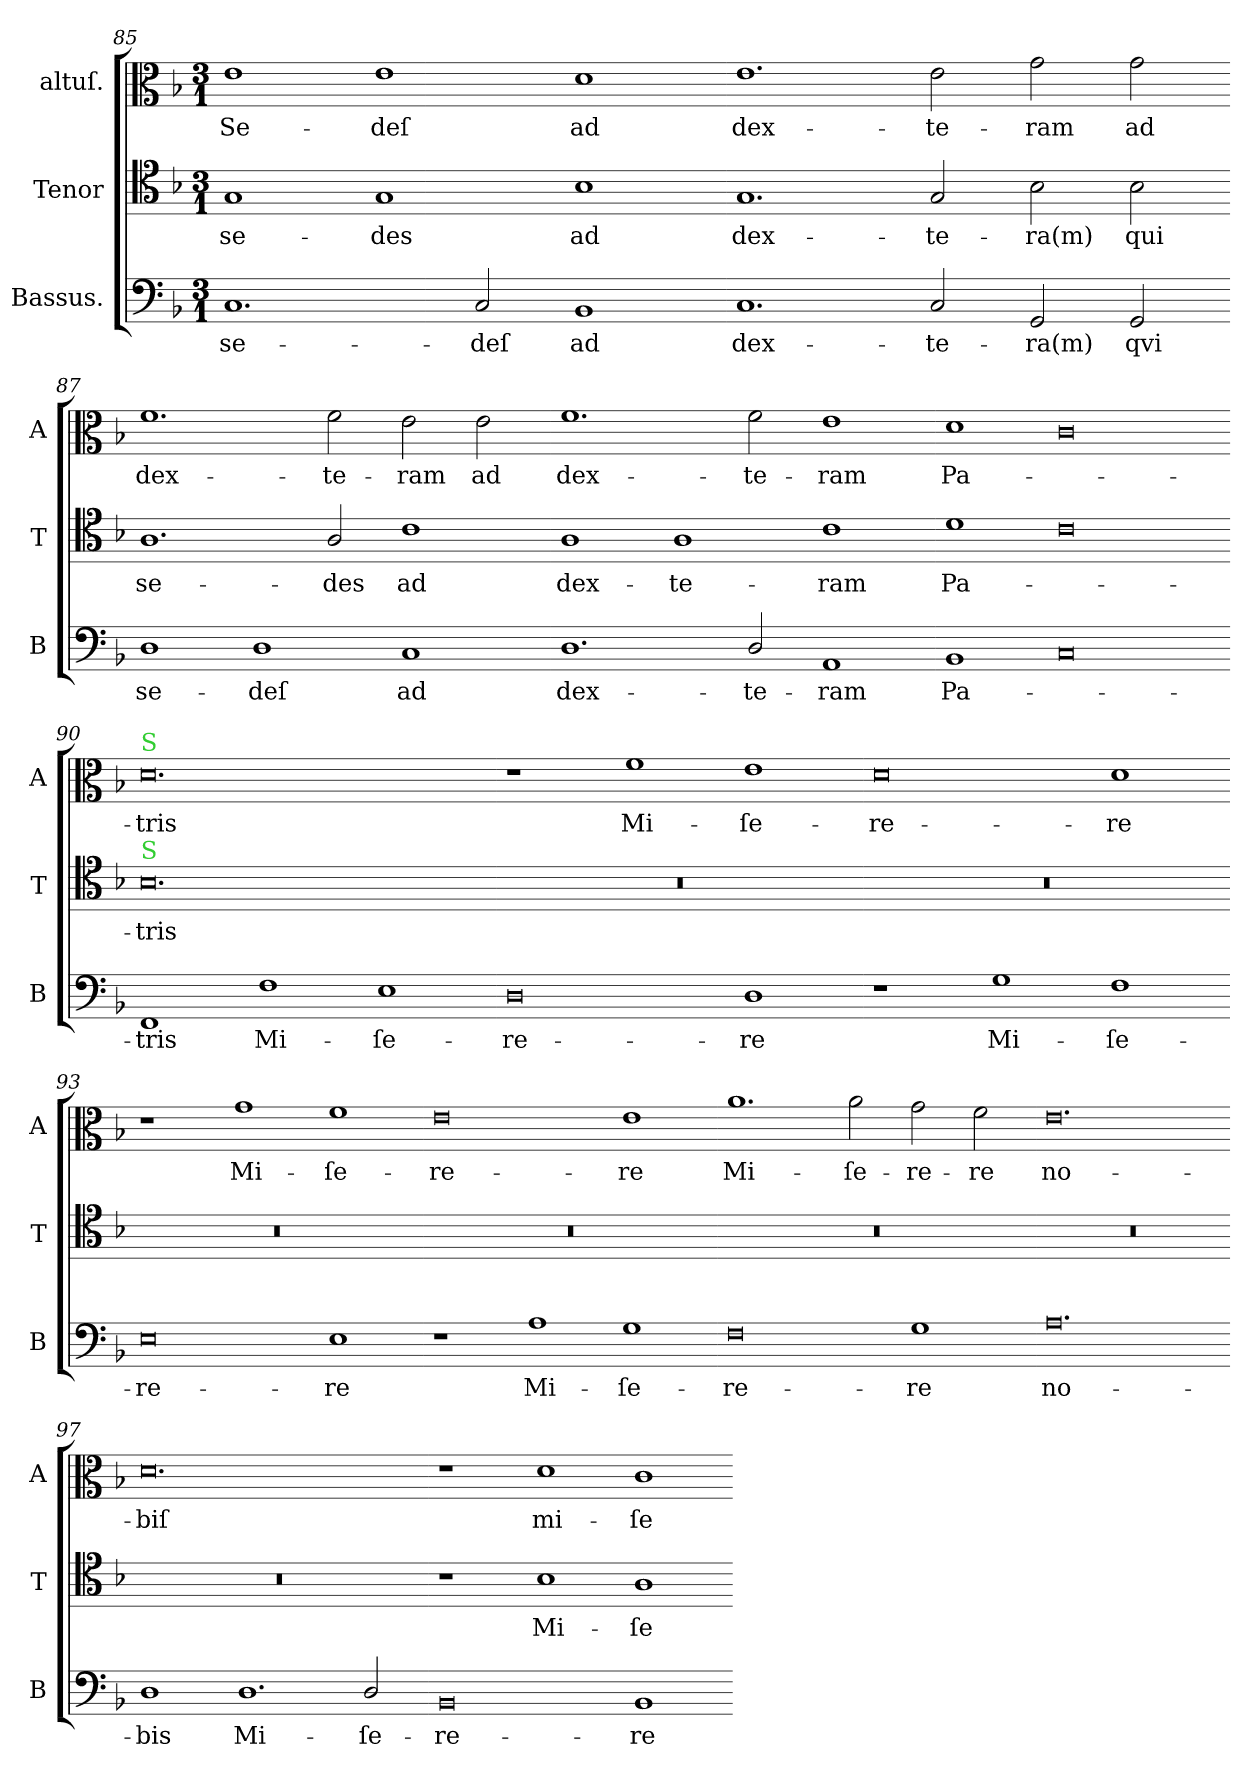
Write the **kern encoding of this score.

**kern	**text	**kern	**text	**kern	**text
*part3	*part3	*part2	*part2	*part1	*part1
*staff3	*staff3	*staff2	*staff2	*staff1	*staff1
*I"Bassus.	*	*I"Tenor	*	*I"altuſ.	*
*I'B	*	*I'T	*	*I'A	*
*clefF4	*	*clefC4	*	*clefC3	*
*k[b-]	*	*k[b-]	*	*k[b-]	*
*M3/1	*	*M3/1	*	*M3/1	*
=85	=85	=85	=85	=85	=85
1.C	se-	1G	se-	1e	Se-
.	.	1G	-des	1e	-deſ
2C/	-deſ	.	.	.	.
1BB-	ad	1B-	ad	1d	ad
=86-	=86-	=86-	=86-	=86-	=86-
1.C	dex-	1.G	dex-	1.e	dex-
2C/	-te-	2G/	-te-	2e\	-te-
2GG/	-ra(m)	2B-\	-ra(m)	2g\	-ram
!	!LO:LY:i	!	!LO:LY:i	!	!
2GG/	qvi	2B-\	qui	2g\	ad
=87-	=87-	=87-	=87-	=87-	=87-
!	!LO:LY:i	!	!LO:LY:i	!	!
1D	se-	1.A	se-	1.f	dex-
!	!LO:LY:i	!	!	!	!
1D	-deſ	.	.	.	.
!	!	!	!LO:LY:i	!	!
.	.	2A/	-des	2f\	-te-
!	!LO:LY:i	!	!LO:LY:i	!	!
1C	ad	1c	ad	2e\	-ram
!	!	!	!	!	!LO:LY:i
.	.	.	.	2e\	ad
=88-	=88-	=88-	=88-	=88-	=88-
!	!LO:LY:i	!	!LO:LY:i	!	!LO:LY:i
1.D	dex-	1A	dex-	1.f	dex-
!	!	!	!LO:LY:i	!	!
.	.	1A	-te-	.	.
!	!LO:LY:i	!	!	!	!LO:LY:i
2D/	-te-	.	.	2f\	-te-
!	!LO:LY:i	!	!LO:LY:i	!	!LO:LY:i
1AA	-ram	1c	-ram	1e	-ram
=89-	=89-	=89-	=89-	=89-	=89-
1BB-	Pa-	1d	Pa-	1d	Pa-
0C	.	0c	.	0c	.
=90-	=90-	=90-	=90-	=90-	=90-
!	!	!	!	!LO:TX:a:color=limegreen:t=S	!
!	!	!LO:TX:a:color=limegreen:t=S	!	!	!
1FF	-tris	0.B-	-tris	0.d	-tris
1F	Mi-	.	.	.	.
1E	-ſe-	.	.	.	.
=91-	=91-	=91-	=91-	=91-	=91-
0D	-re-	0.r	.	1r	.
.	.	.	.	1f	Mi-
1D	-re	.	.	1e	-ſe-
=92-	=92-	=92-	=92-	=92-	=92-
1r	.	0.r	.	0d	-re-
!	!LO:LY:i	!	!	!	!
1G	Mi-	.	.	.	.
!	!LO:LY:i	!	!	!	!
1F	-ſe-	.	.	1d	-re
=93-	=93-	=93-	=93-	=93-	=93-
!	!LO:LY:i	!	!	!	!
0E	-re-	0.r	.	1r	.
!	!	!	!	!	!LO:LY:i
.	.	.	.	1g	Mi-
!	!LO:LY:i	!	!	!	!LO:LY:i
1E	-re	.	.	1f	-ſe-
=94-	=94-	=94-	=94-	=94-	=94-
!	!	!	!	!	!LO:LY:i
1r	.	0.r	.	0e	-re-
!	!LO:LY:i	!	!	!	!
1A	Mi-	.	.	.	.
!	!LO:LY:i	!	!	!	!LO:LY:i
1G	-ſe-	.	.	1e	-re
=95-	=95-	=95-	=95-	=95-	=95-
!	!LO:LY:i	!	!	!	!LO:LY:i
0F	-re-	0.r	.	1.a	Mi-
!	!	!	!	!	!LO:LY:i
.	.	.	.	2a\	-ſe-
!	!LO:LY:i	!	!	!	!LO:LY:i
1G	re	.	.	2g\	-re-
!	!	!	!	!	!LO:LY:i
.	.	.	.	2f\	-re
=96-	=96-	=96-	=96-	=96-	=96-
0.A	no-	0.r	.	0.e	no-
=97-	=97-	=97-	=97-	=97-	=97-
!	!	!LO:N:vis=0	!	!	!
1D	-bis	1%3r	.	0.d	-biſ
1.D	Mi-	.	.	.	.
2D/	-ſe-	.	.	.	.
=98-	=98-	=98-	=98-	=98-	=98-
0BB-	-re-	1r	.	1r	.
.	.	1B-	Mi-	1d	mi-
1BB-	-re	1A	-ſe-	1c	-ſe-
=-	=-	=-	=-	=-	=-
*-	*-	*-	*-	*-	*-
